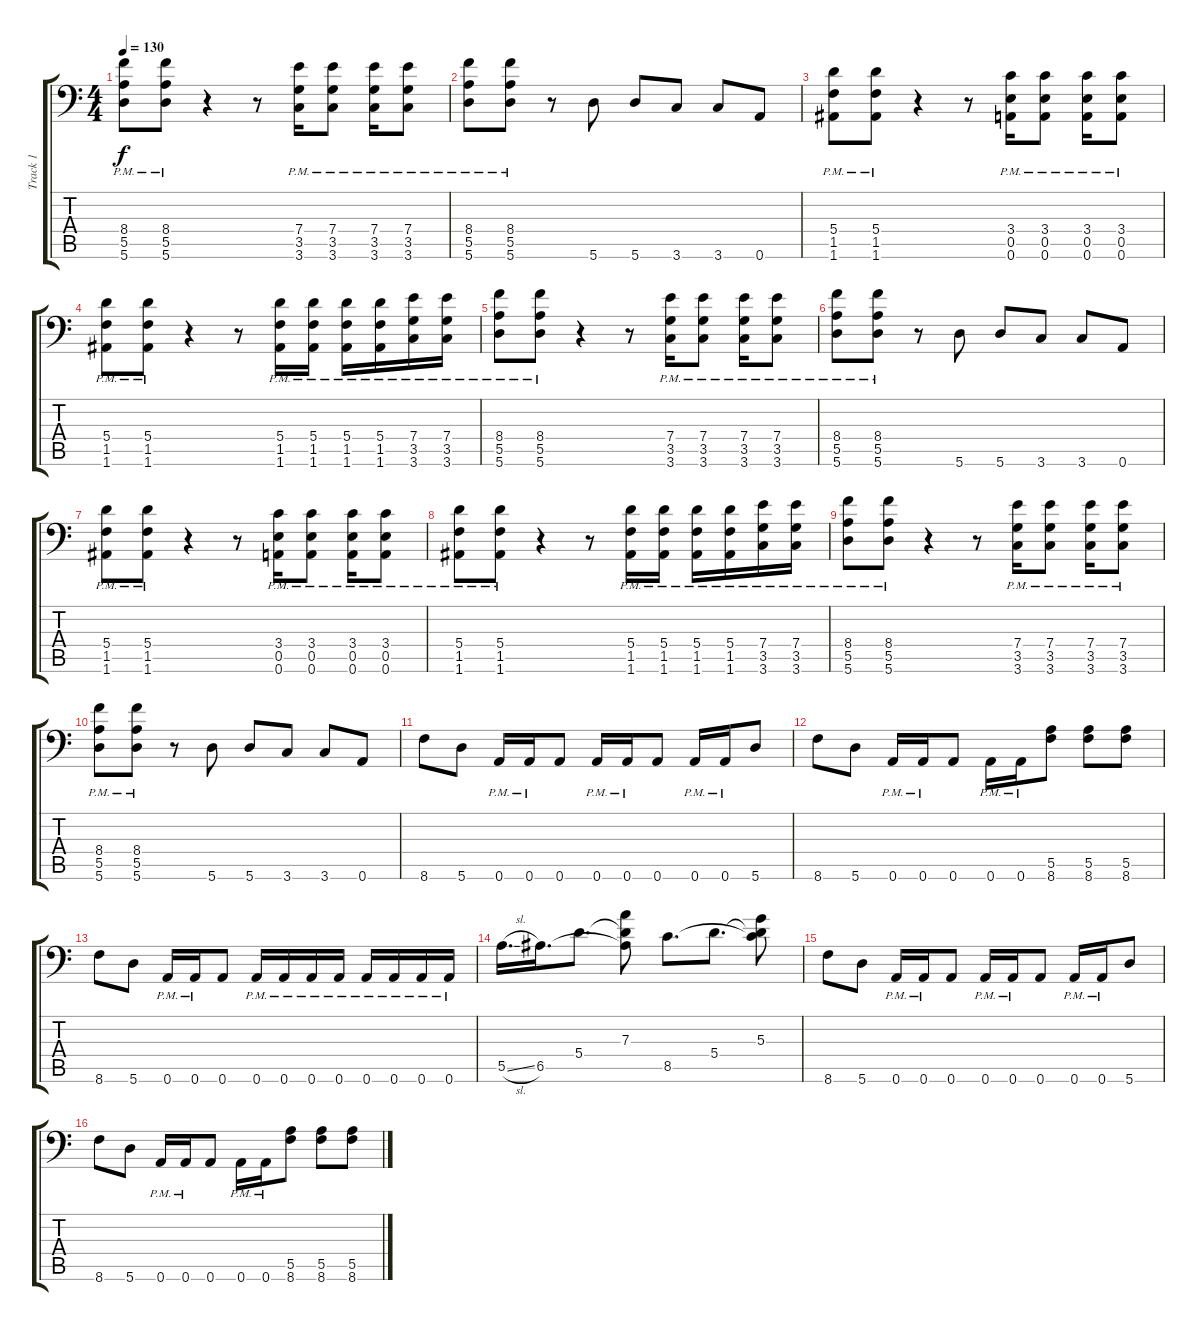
\track ("Track 1" "Track 1") {instrument distortionguitar}
\staff {score tabs}
\tuning (B3 Gb3 D3 A2 E2 A1) {hide}
\ts (4 4)
\tempo 130
\clef f4
\ks c
(8.4{pm} 5.5{pm} 5.6{pm}).8{dy f} (8.4{pm} 5.5{pm} 5.6{pm}).8 r.4 r.8 (7.4{pm} 3.5{pm} 3.6{pm}).16 (7.4{pm} 3.5{pm} 3.6{pm}).8 (7.4{pm} 3.5{pm} 3.6{pm}).16 (7.4{pm} 3.5{pm} 3.6{pm}).8 |
(8.4{pm} 5.5{pm} 5.6{pm}).8 (8.4{pm} 5.5{pm} 5.6{pm}).8 r.8 5.6.8 5.6.8 3.6.8 3.6.8 0.6.8 |
(5.4{pm} 1.5{pm} 1.6{pm}).8 (5.4{pm} 1.5{pm} 1.6{pm}).8 r.4 r.8 (3.4{pm} 0.5{pm} 0.6{pm}).16 (3.4{pm} 0.5{pm} 0.6{pm}).8 (3.4{pm} 0.5{pm} 0.6{pm}).16 (3.4{pm} 0.5{pm} 0.6{pm}).8 |
(5.4{pm} 1.5{pm} 1.6{pm}).8 (5.4{pm} 1.5{pm} 1.6{pm}).8 r.4 r.8 (5.4{pm} 1.5{pm} 1.6{pm}).16 (5.4{pm} 1.5{pm} 1.6{pm}).16 (5.4{pm} 1.5{pm} 1.6{pm}).16 (5.4{pm} 1.5{pm} 1.6{pm}).16 (7.4{pm} 3.5{pm} 3.6{pm}).16 (7.4{pm} 3.5{pm} 3.6{pm}).16 |
(8.4{pm} 5.5{pm} 5.6{pm}).8 (8.4{pm} 5.5{pm} 5.6{pm}).8 r.4 r.8 (7.4{pm} 3.5{pm} 3.6{pm}).16 (7.4{pm} 3.5{pm} 3.6{pm}).8 (7.4{pm} 3.5{pm} 3.6{pm}).16 (7.4{pm} 3.5{pm} 3.6{pm}).8 |
(8.4{pm} 5.5{pm} 5.6{pm}).8 (8.4{pm} 5.5{pm} 5.6{pm}).8 r.8 5.6.8 5.6.8 3.6.8 3.6.8 0.6.8 |
(5.4{pm} 1.5{pm} 1.6{pm}).8 (5.4{pm} 1.5{pm} 1.6{pm}).8 r.4 r.8 (3.4{pm} 0.5{pm} 0.6{pm}).16 (3.4{pm} 0.5{pm} 0.6{pm}).8 (3.4{pm} 0.5{pm} 0.6{pm}).16 (3.4{pm} 0.5{pm} 0.6{pm}).8 |
(5.4{pm} 1.5{pm} 1.6{pm}).8 (5.4{pm} 1.5{pm} 1.6{pm}).8 r.4 r.8 (5.4{pm} 1.5{pm} 1.6{pm}).16 (5.4{pm} 1.5{pm} 1.6{pm}).16 (5.4{pm} 1.5{pm} 1.6{pm}).16 (5.4{pm} 1.5{pm} 1.6{pm}).16 (7.4{pm} 3.5{pm} 3.6{pm}).16 (7.4{pm} 3.5{pm} 3.6{pm}).16 |
(8.4{pm} 5.5{pm} 5.6{pm}).8 (8.4{pm} 5.5{pm} 5.6{pm}).8 r.4 r.8 (7.4{pm} 3.5{pm} 3.6{pm}).16 (7.4{pm} 3.5{pm} 3.6{pm}).8 (7.4{pm} 3.5{pm} 3.6{pm}).16 (7.4{pm} 3.5{pm} 3.6{pm}).8 |
(8.4{pm} 5.5{pm} 5.6{pm}).8 (8.4{pm} 5.5{pm} 5.6{pm}).8 r.8 5.6.8 5.6.8 3.6.8 3.6.8 0.6.8 |
8.6.8 5.6.8 0.6{pm}.16 0.6{pm}.16 0.6.8 0.6{pm}.16 0.6{pm}.16 0.6.8 0.6{pm}.16 0.6{pm}.16 5.6.8 |
8.6.8 5.6.8 0.6{pm}.16 0.6{pm}.16 0.6.8 0.6{pm}.16 0.6{pm}.16 (5.5 8.6).8 (5.5 8.6).8 (5.5 8.6).8 |
8.6.8 5.6.8 0.6{pm}.16 0.6{pm}.16 0.6.8 0.6{pm}.16 0.6{pm}.16 0.6{pm}.16 0.6{pm}.16 0.6{pm}.16 0.6{pm}.16 0.6{pm}.16 0.6{pm}.16 |
5.5{sl}.16{d} 6.5.16{d} 5.4.8{d} (7.3 5.4{t} 6.5{t}).8 8.5.8{d} 5.4.8{d} (5.3 5.4{t} 8.5{t}).8 |
8.6.8 5.6.8 0.6{pm}.16 0.6{pm}.16 0.6.8 0.6{pm}.16 0.6{pm}.16 0.6.8 0.6{pm}.16 0.6{pm}.16 5.6.8 |
8.6.8 5.6.8 0.6{pm}.16 0.6{pm}.16 0.6.8 0.6{pm}.16 0.6{pm}.16 (5.5 8.6).8 (5.5 8.6).8 (5.5 8.6).8
